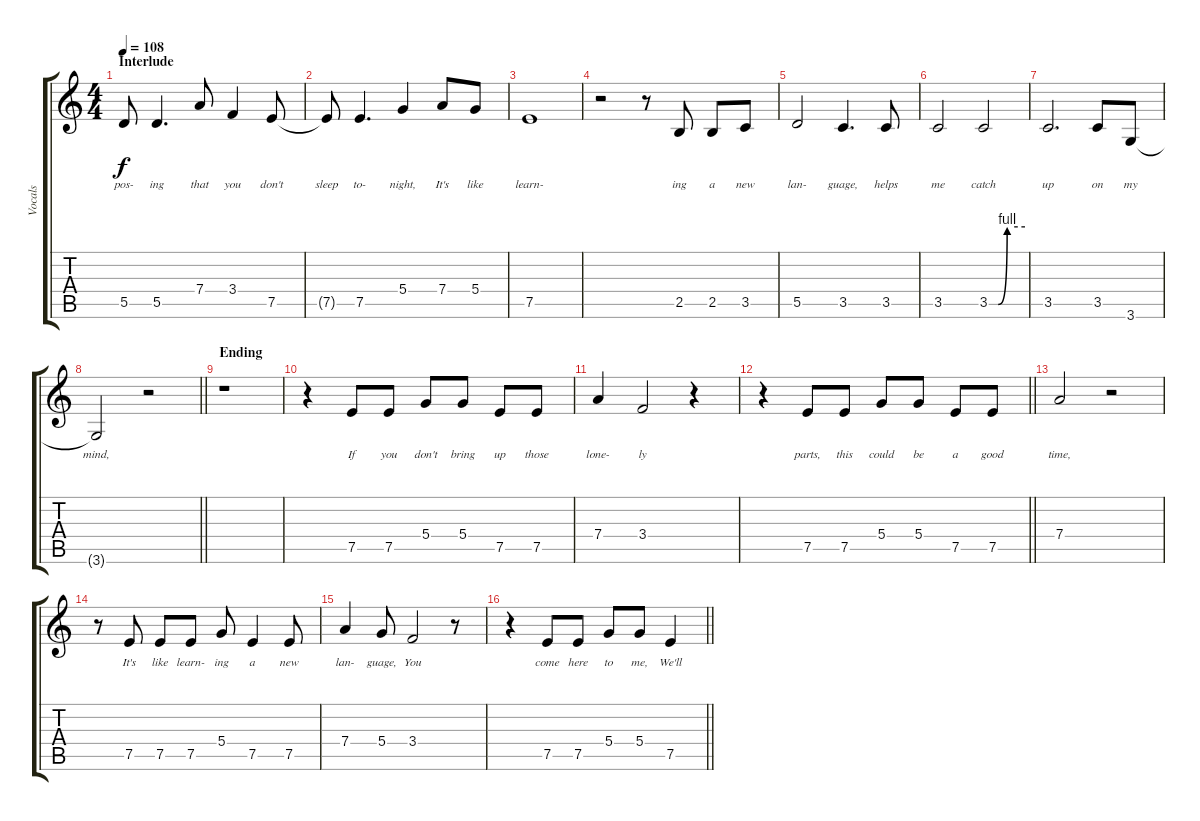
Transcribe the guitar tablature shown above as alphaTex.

\track ("Vocals" "Vocals") {instrument overdrivenguitar}
\staff {score tabs}
\tuning (E4 B3 G3 D3 A2 E2) {hide}
\ts (4 4)
\section ("" "Interlude")
\tempo 108
\clef g2
\ks c
5.5.8{lyrics (0 "pos-") lyrics (1 "") lyrics (2 "") lyrics (3 "") lyrics (4 "") dy f} 5.5.4{d lyrics (0 "ing") lyrics (1 "") lyrics (2 "") lyrics (3 "") lyrics (4 "")} 7.4.8{lyrics (0 "that") lyrics (1 "") lyrics (2 "") lyrics (3 "") lyrics (4 "")} 3.4.4{lyrics (0 "you") lyrics (1 "") lyrics (2 "") lyrics (3 "") lyrics (4 "")} 7.5.8{lyrics (0 "don't") lyrics (1 "") lyrics (2 "") lyrics (3 "") lyrics (4 "")} |
7.5{t}.8{lyrics (0 "sleep") lyrics (1 "") lyrics (2 "") lyrics (3 "") lyrics (4 "")} 7.5.4{d lyrics (0 "to-") lyrics (1 "") lyrics (2 "") lyrics (3 "") lyrics (4 "")} 5.4.4{lyrics (0 "night,") lyrics (1 "") lyrics (2 "") lyrics (3 "") lyrics (4 "")} 7.4.8{lyrics (0 "It's") lyrics (1 "") lyrics (2 "") lyrics (3 "") lyrics (4 "")} 5.4.8{lyrics (0 "like") lyrics (1 "") lyrics (2 "") lyrics (3 "") lyrics (4 "")} |
7.5.1{lyrics (0 "learn-") lyrics (1 "") lyrics (2 "") lyrics (3 "") lyrics (4 "")} |
r.2 r.8 2.5.8{lyrics (0 "ing") lyrics (1 "") lyrics (2 "") lyrics (3 "") lyrics (4 "") volume 6} 2.5.8{lyrics (0 "a") lyrics (1 "") lyrics (2 "") lyrics (3 "") lyrics (4 "")} 3.5.8{lyrics (0 "new") lyrics (1 "") lyrics (2 "") lyrics (3 "") lyrics (4 "")} |
5.5.2{lyrics (0 "lan-") lyrics (1 "") lyrics (2 "") lyrics (3 "") lyrics (4 "")} 3.5.4{d lyrics (0 "guage,") lyrics (1 "") lyrics (2 "") lyrics (3 "") lyrics (4 "")} 3.5.8{lyrics (0 "helps") lyrics (1 "") lyrics (2 "") lyrics (3 "") lyrics (4 "")} |
3.5.2{lyrics (0 "me") lyrics (1 "") lyrics (2 "") lyrics (3 "") lyrics (4 "")} 3.5{be (custom 0 0 15 0 30 4 60 4)}.2{lyrics (0 "catch") lyrics (1 "") lyrics (2 "") lyrics (3 "") lyrics (4 "")} |
3.5.2{d lyrics (0 "up") lyrics (1 "") lyrics (2 "") lyrics (3 "") lyrics (4 "")} 3.5.8{lyrics (0 "on") lyrics (1 "") lyrics (2 "") lyrics (3 "") lyrics (4 "")} 3.6.8{lyrics (0 "my") lyrics (1 "") lyrics (2 "") lyrics (3 "") lyrics (4 "")} |
\barLineRight lightlight
3.6{t}.2{lyrics (0 "mind,") lyrics (1 "") lyrics (2 "") lyrics (3 "") lyrics (4 "")} r.2 |
\section ("" "Ending")
r.1{volume 15} |
r.4 7.5.8{lyrics (0 "If") lyrics (1 "") lyrics (2 "") lyrics (3 "") lyrics (4 "")} 7.5.8{lyrics (0 "you") lyrics (1 "") lyrics (2 "") lyrics (3 "") lyrics (4 "")} 5.4.8{lyrics (0 "don't") lyrics (1 "") lyrics (2 "") lyrics (3 "") lyrics (4 "")} 5.4.8{lyrics (0 "bring") lyrics (1 "") lyrics (2 "") lyrics (3 "") lyrics (4 "")} 7.5.8{lyrics (0 "up") lyrics (1 "") lyrics (2 "") lyrics (3 "") lyrics (4 "")} 7.5.8{lyrics (0 "those") lyrics (1 "") lyrics (2 "") lyrics (3 "") lyrics (4 "")} |
7.4.4{lyrics (0 "lone-") lyrics (1 "") lyrics (2 "") lyrics (3 "") lyrics (4 "")} 3.4.2{lyrics (0 "ly") lyrics (1 "") lyrics (2 "") lyrics (3 "") lyrics (4 "")} r.4 |
\barLineRight lightlight
r.4 7.5.8{lyrics (0 "parts,") lyrics (1 "") lyrics (2 "") lyrics (3 "") lyrics (4 "")} 7.5.8{lyrics (0 "this") lyrics (1 "") lyrics (2 "") lyrics (3 "") lyrics (4 "")} 5.4.8{lyrics (0 "could") lyrics (1 "") lyrics (2 "") lyrics (3 "") lyrics (4 "")} 5.4.8{lyrics (0 "be") lyrics (1 "") lyrics (2 "") lyrics (3 "") lyrics (4 "")} 7.5.8{lyrics (0 "a") lyrics (1 "") lyrics (2 "") lyrics (3 "") lyrics (4 "")} 7.5.8{lyrics (0 "good") lyrics (1 "") lyrics (2 "") lyrics (3 "") lyrics (4 "")} |
7.4.2{lyrics (0 "time,") lyrics (1 "") lyrics (2 "") lyrics (3 "") lyrics (4 "")} r.2 |
r.8 7.5.8{lyrics (0 "It's") lyrics (1 "") lyrics (2 "") lyrics (3 "") lyrics (4 "")} 7.5.8{lyrics (0 "like") lyrics (1 "") lyrics (2 "") lyrics (3 "") lyrics (4 "")} 7.5.8{lyrics (0 "learn-") lyrics (1 "") lyrics (2 "") lyrics (3 "") lyrics (4 "")} 5.4.8{lyrics (0 "ing") lyrics (1 "") lyrics (2 "") lyrics (3 "") lyrics (4 "")} 7.5.4{lyrics (0 "a") lyrics (1 "") lyrics (2 "") lyrics (3 "") lyrics (4 "")} 7.5.8{lyrics (0 "new") lyrics (1 "") lyrics (2 "") lyrics (3 "") lyrics (4 "")} |
7.4.4{lyrics (0 "lan-") lyrics (1 "") lyrics (2 "") lyrics (3 "") lyrics (4 "")} 5.4.8{lyrics (0 "guage,") lyrics (1 "") lyrics (2 "") lyrics (3 "") lyrics (4 "")} 3.4.2{lyrics (0 "You") lyrics (1 "") lyrics (2 "") lyrics (3 "") lyrics (4 "")} r.8 |
\barLineRight lightlight
r.4 7.5.8{lyrics (0 "come") lyrics (1 "") lyrics (2 "") lyrics (3 "") lyrics (4 "")} 7.5.8{lyrics (0 "here") lyrics (1 "") lyrics (2 "") lyrics (3 "") lyrics (4 "")} 5.4.8{lyrics (0 "to") lyrics (1 "") lyrics (2 "") lyrics (3 "") lyrics (4 "")} 5.4.8{lyrics (0 "me,") lyrics (1 "") lyrics (2 "") lyrics (3 "") lyrics (4 "")} 7.5.4{lyrics (0 "We'll") lyrics (1 "") lyrics (2 "") lyrics (3 "") lyrics (4 "")}
